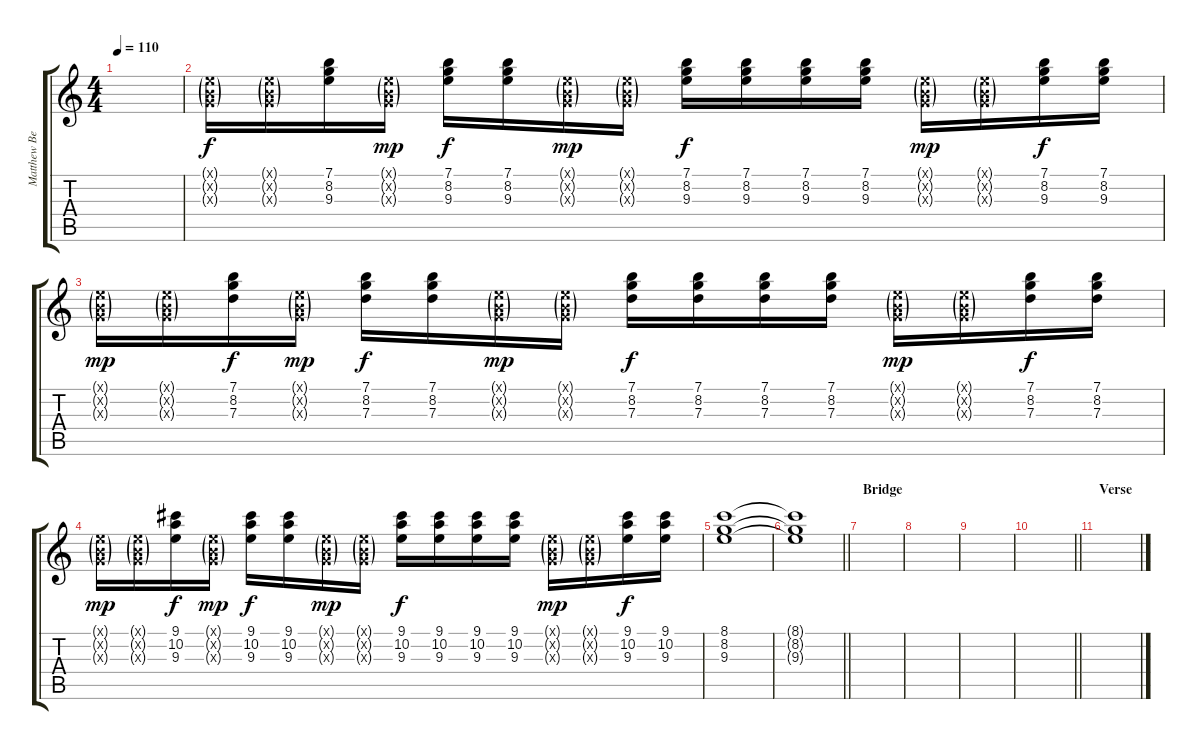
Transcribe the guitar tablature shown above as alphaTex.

\track ("Matthew Bellamy (Guitar I)" "Matthew Be") {instrument electricguitarclean}
\staff {score tabs}
\tuning (E4 B3 G3 D3 A2 E2) {hide}
\ts (4 4)
\tempo 110
\clef g2
\ks c
|
(0.1{g x} 0.2{g x} 0.3{g x}).16 (0.1{g x} 0.2{g x} 0.3{g x}).16 (7.1 8.2 9.3).16{dy f} (0.1{g x} 0.2{g x} 0.3{g x}).16{dy mp} (7.1 8.2 9.3).16{dy f} (7.1 8.2 9.3).16 (0.1{g x} 0.2{g x} 0.3{g x}).16{dy mp} (0.1{g x} 0.2{g x} 0.3{g x}).16 (7.1 8.2 9.3).16{dy f} (7.1 8.2 9.3).16 (7.1 8.2 9.3).16 (7.1 8.2 9.3).16 (0.1{g x} 0.2{g x} 0.3{g x}).16{dy mp} (0.1{g x} 0.2{g x} 0.3{g x}).16 (7.1 8.2 9.3).16{dy f} (7.1 8.2 9.3).16 |
(0.1{g x} 0.2{g x} 0.3{g x}).16{dy mp} (0.1{g x} 0.2{g x} 0.3{g x}).16 (7.1 8.2 7.3).16{dy f} (0.1{g x} 0.2{g x} 0.3{g x}).16{dy mp} (7.1 8.2 7.3).16{dy f} (7.1 8.2 7.3).16 (0.1{g x} 0.2{g x} 0.3{g x}).16{dy mp} (0.1{g x} 0.2{g x} 0.3{g x}).16 (7.1 8.2 7.3).16{dy f} (7.1 8.2 7.3).16 (7.1 8.2 7.3).16 (7.1 8.2 7.3).16 (0.1{g x} 0.2{g x} 0.3{g x}).16{dy mp} (0.1{g x} 0.2{g x} 0.3{g x}).16 (7.1 8.2 7.3).16{dy f} (7.1 8.2 7.3).16 |
(0.1{g x} 0.2{g x} 0.3{g x}).16{dy mp} (0.1{g x} 0.2{g x} 0.3{g x}).16 (9.1 10.2 9.3).16{dy f} (0.1{g x} 0.2{g x} 0.3{g x}).16{dy mp} (9.1 10.2 9.3).16{dy f} (9.1 10.2 9.3).16 (0.1{g x} 0.2{g x} 0.3{g x}).16{dy mp} (0.1{g x} 0.2{g x} 0.3{g x}).16 (9.1 10.2 9.3).16{dy f} (9.1 10.2 9.3).16 (9.1 10.2 9.3).16 (9.1 10.2 9.3).16 (0.1{g x} 0.2{g x} 0.3{g x}).16{dy mp} (0.1{g x} 0.2{g x} 0.3{g x}).16 (9.1 10.2 9.3).16{dy f} (9.1 10.2 9.3).16 |
(8.1 8.2 9.3).1 |
\barLineRight lightlight
(8.1{t} 8.2{t} 9.3{t}).1 |
\section ("" "Bridge")
|
|
|
\barLineRight lightlight
|
\section ("" "Verse")
